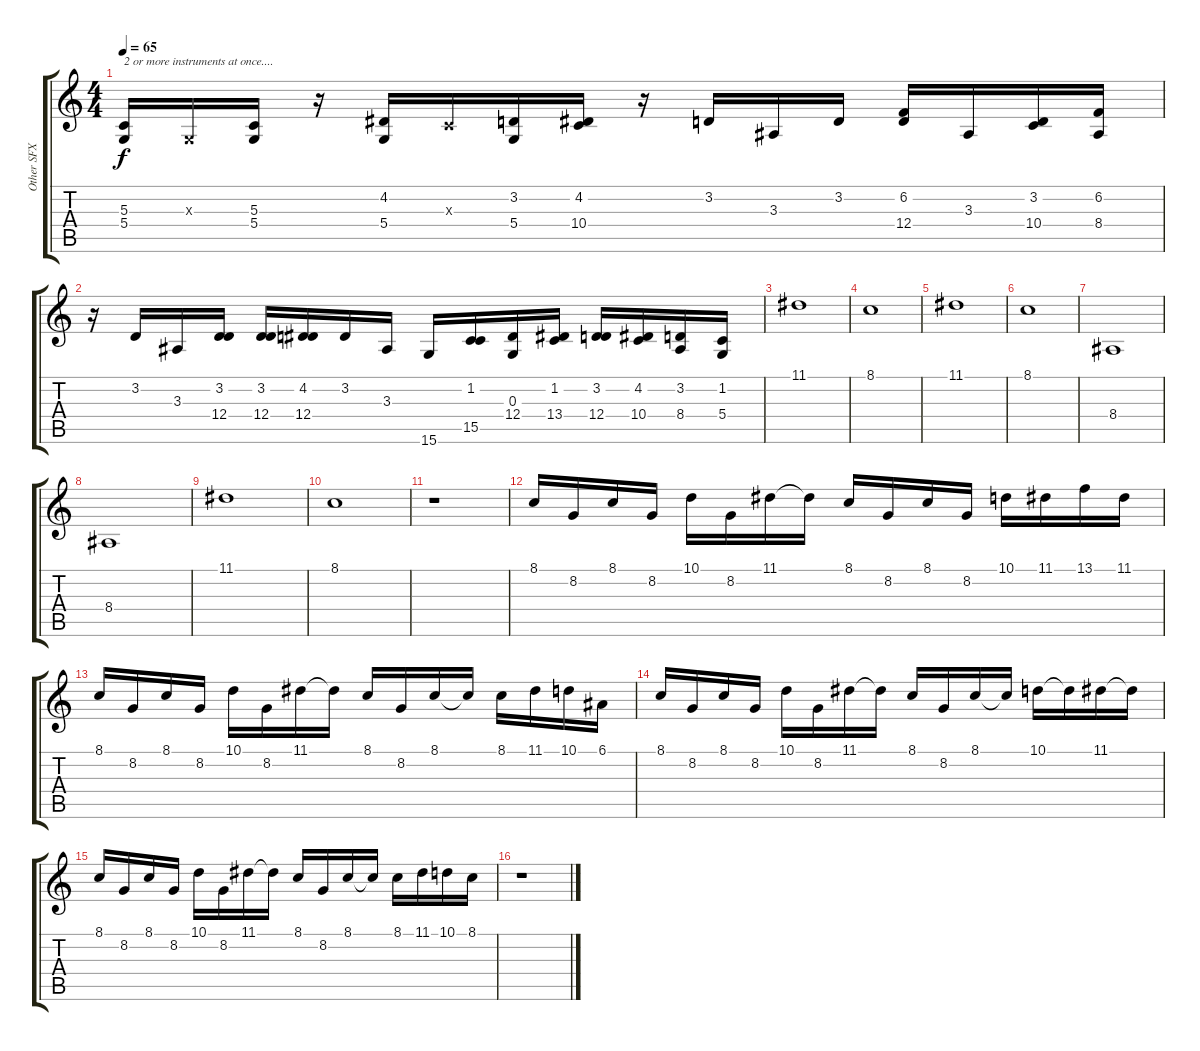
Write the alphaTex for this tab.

\track ("Other SFX" "Other SFX") {instrument pad2warm}
\staff {score tabs}
\tuning (E4 B3 G3 D3 A2 E2) {hide}
\ts (4 4)
\tempo 65
\clef g2
\ks c
(5.3 5.4).16{txt "2 or more instruments at once...." dy f} 0.3{x}.16 (5.3 5.4).16 r.16 (4.2 5.4).16 5.3{x}.16 (3.2 5.4).16 (4.2 10.4).16 r.16 3.2.16 3.3.16 3.2.16 (6.2 12.4).16 3.3.16 (3.2 10.4).16 (6.2 8.4).16 |
r.16 3.2.16 3.3.16 (3.2 12.4).16 (3.2 12.4).16 (4.2 12.4).16 3.2.16 3.3.16 15.6.16 (1.2 15.5).16 (0.3 12.4).16 (1.2 13.4).16 (3.2 12.4).16 (4.2 10.4).16 (3.2 8.4).16 (1.2 5.4).16 |
11.1.1{instrument pad2warm} |
8.1.1 |
11.1.1 |
8.1.1 |
8.4.1 |
8.4.1 |
11.1.1 |
8.1.1 |
r.1 |
8.1.16{instrument pizzicatostrings} 8.2.16 8.1.16 8.2.16 10.1.16 8.2.16 11.1.16 11.1{t}.16 8.1.16 8.2.16 8.1.16 8.2.16 10.1.16 11.1.16 13.1.16 11.1.16 |
8.1.16 8.2.16 8.1.16 8.2.16 10.1.16 8.2.16 11.1.16 11.1{t}.16 8.1.16 8.2.16 8.1.16 8.1{t}.16 8.1.16 11.1.16 10.1.16 6.1.16 |
8.1.16 8.2.16 8.1.16 8.2.16 10.1.16 8.2.16 11.1.16 11.1{t}.16 8.1.16 8.2.16 8.1.16 8.1{t}.16 10.1.16 10.1{t}.16 11.1.16 11.1{t}.16 |
8.1.16 8.2.16 8.1.16 8.2.16 10.1.16 8.2.16 11.1.16 11.1{t}.16 8.1.16 8.2.16 8.1.16 8.1{t}.16 8.1.16 11.1.16 10.1.16 8.1.16 |
r.1
